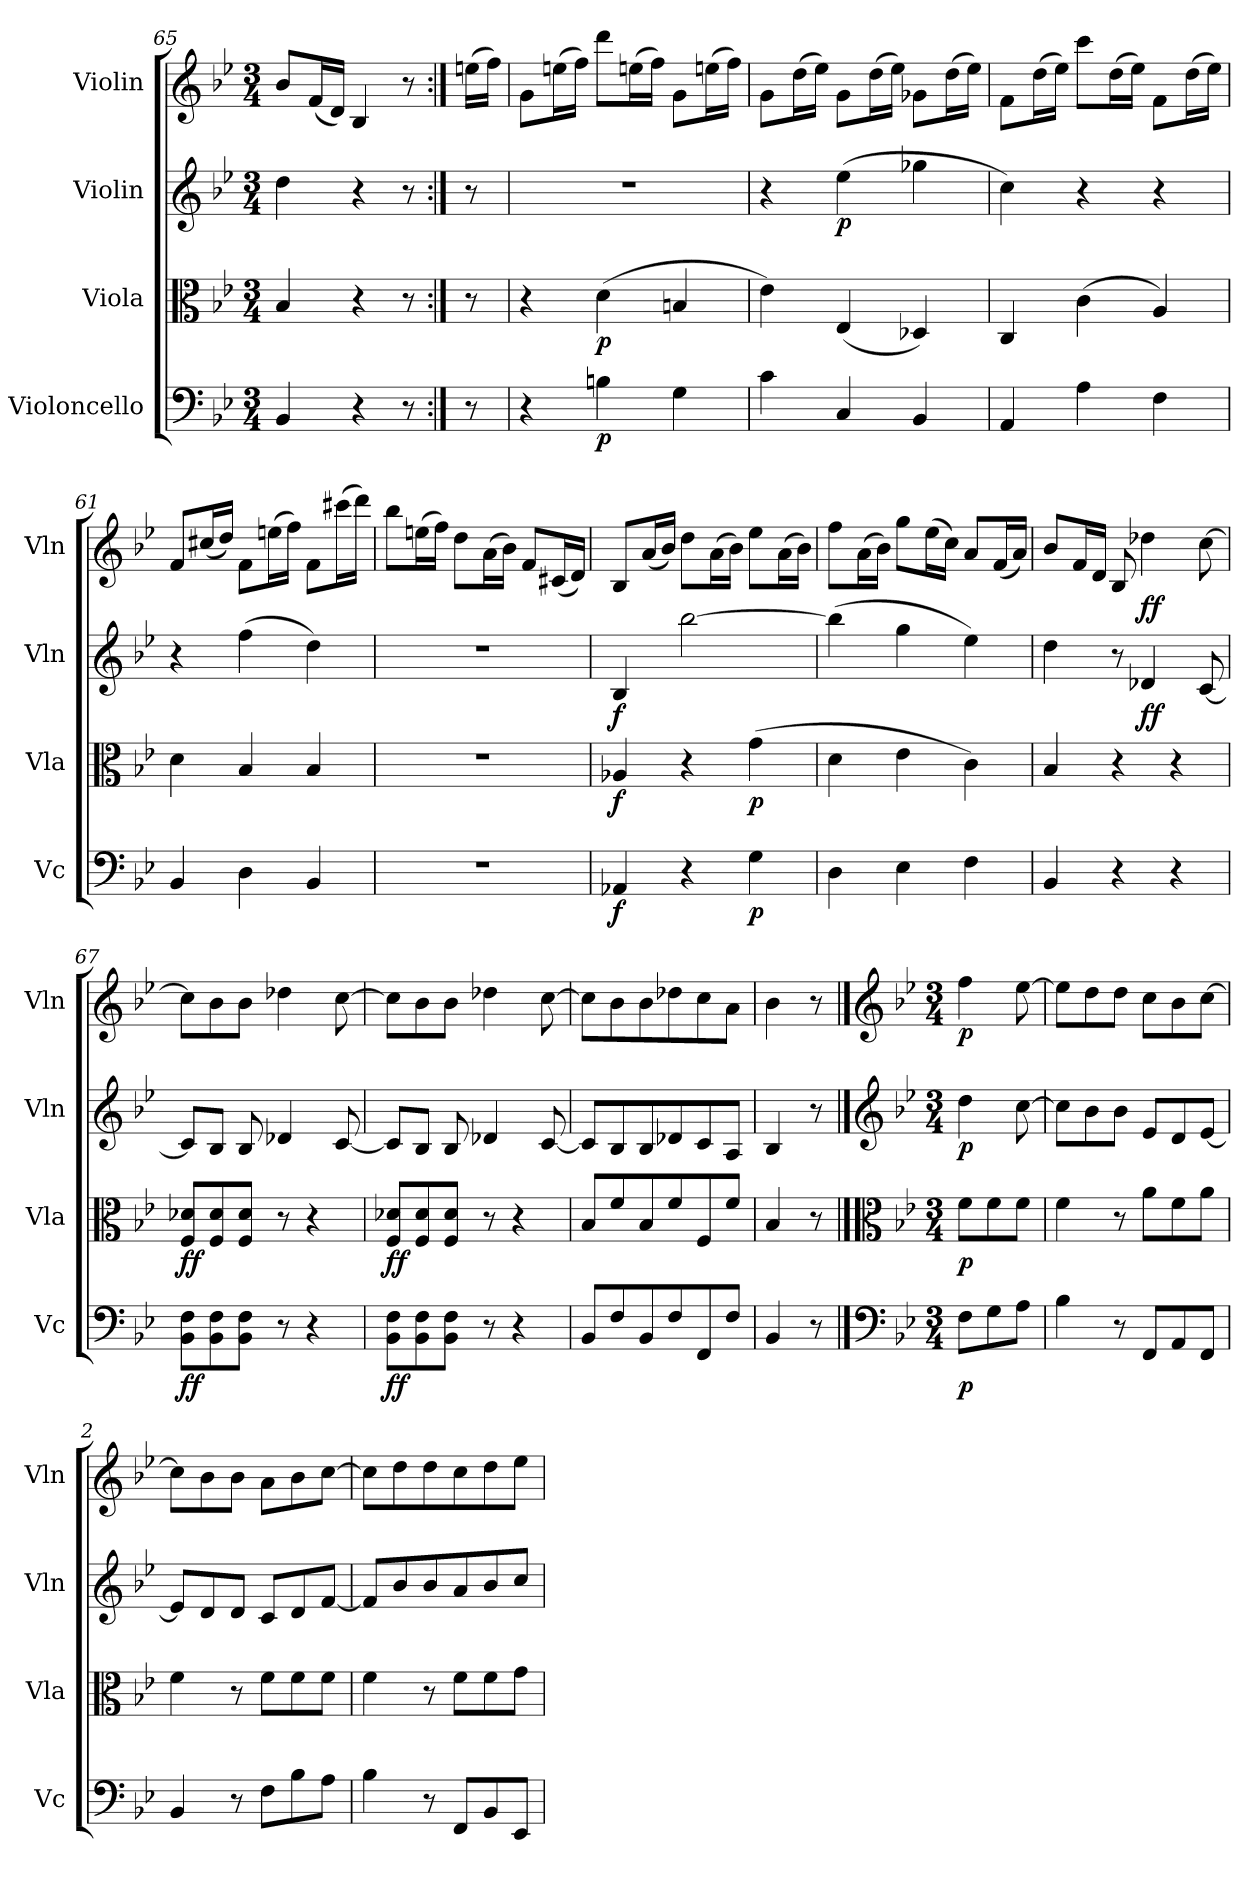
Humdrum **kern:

**kern	**dynam	**kern	**dynam	**kern	**dynam	**kern	**dynam
*part4	*part4	*part3	*part3	*part2	*part2	*part1	*part1
*staff4	*staff4	*staff3	*staff3	*staff2	*staff2	*staff1	*staff1
*I"Violoncello	*	*I"Viola	*	*I"Violin	*	*I"Violin	*
*I'Vc	*	*I'Vla	*	*I'Vln	*	*I'Vln	*
*clefF4	*	*clefC3	*	*clefG2	*	*clefG2	*
*k[b-e-]	*	*k[b-e-]	*	*k[b-e-]	*	*k[b-e-]	*
*B-:	*	*B-:	*	*B-:	*	*B-:	*
*M3/4	*	*M3/4	*	*M3/4	*	*M3/4	*
=65	=65	=65	=65	=65	=65	=65	=65
4BB-/	.	4B-/	.	4dd\	.	8b-/L	.
.	.	.	.	.	.	(16f/L	.
.	.	.	.	.	.	16d/JJ)	.
4r	.	4r	.	4r	.	4B-/	.
8r	.	8r	.	8r	.	8r	.
=66:|!	=66:|!	=66:|!	=66:|!	=66:|!	=66:|!	=66:|!	=66:|!
8r	.	8r	.	8r	.	(16een\LL	.
.	.	.	.	.	.	16ff\JJ)	.
=58	=58	=58	=58	=58	=58	=58	=58
4r	.	4r	.	2.r	.	8g\L	.
.	.	.	.	.	.	(16een\L	.
.	.	.	.	.	.	16ff\JJ)	.
4Bn\	p	(4d\	p	.	.	8ddd\L	.
.	.	.	.	.	.	(16een\L	.
.	.	.	.	.	.	16ff\JJ)	.
4G\	.	4Bn/	.	.	.	8g\L	.
.	.	.	.	.	.	(16een\L	.
.	.	.	.	.	.	16ff\JJ)	.
=59	=59	=59	=59	=59	=59	=59	=59
4c\	.	4e-\)	.	4r	.	8g\L	.
.	.	.	.	.	.	(16dd\L	.
.	.	.	.	.	.	16ee-\JJ)	.
4C/	.	(4E-/	.	(4ee-\	p	8g\L	.
.	.	.	.	.	.	(16dd\L	.
.	.	.	.	.	.	16ee-\JJ)	.
4BB-/	.	4D-X/)	.	4gg-X\	.	8g-X\L	.
.	.	.	.	.	.	(16dd\L	.
.	.	.	.	.	.	16ee-\JJ)	.
=60	=60	=60	=60	=60	=60	=60	=60
4AA/	.	4C/	.	4cc\)	.	8f\L	.
.	.	.	.	.	.	(16dd\L	.
.	.	.	.	.	.	16ee-\JJ)	.
4A\	.	(4c\	.	4r	.	8ccc\L	.
.	.	.	.	.	.	(16dd\L	.
.	.	.	.	.	.	16ee-\JJ)	.
4F\	.	4A/)	.	4r	.	8f\L	.
.	.	.	.	.	.	(16dd\L	.
.	.	.	.	.	.	16ee-\JJ)	.
=61	=61	=61	=61	=61	=61	=61	=61
4BB-/	.	4d\	.	4r	.	8f/L	.
.	.	.	.	.	.	(16cc#X/L	.
.	.	.	.	.	.	16dd/JJ)	.
4D\	.	4B-/	.	(4ff\	.	8f\L	.
.	.	.	.	.	.	(16een\L	.
.	.	.	.	.	.	16ff\JJ)	.
4BB-/	.	4B-/	.	4dd\)	.	8f\L	.
.	.	.	.	.	.	(16ccc#X\L	.
.	.	.	.	.	.	16ddd\JJ)	.
=62	=62	=62	=62	=62	=62	=62	=62
2.r	.	2.r	.	2.r	.	8bb-\L	.
.	.	.	.	.	.	(16een\L	.
.	.	.	.	.	.	16ff\JJ)	.
.	.	.	.	.	.	8dd\L	.
.	.	.	.	.	.	(16a\L	.
.	.	.	.	.	.	16b-\JJ)	.
.	.	.	.	.	.	8f/L	.
.	.	.	.	.	.	(16c#X/L	.
.	.	.	.	.	.	16d/JJ)	.
=63	=63	=63	=63	=63	=63	=63	=63
4AA-X/	f	4A-X/	f	4B-/	f	8B-/L	.
.	.	.	.	.	.	(16a/L	.
.	.	.	.	.	.	16b-/JJ)	.
4r	.	4r	.	[2bb-\	.	8dd\L	.
.	.	.	.	.	.	(16a\L	.
.	.	.	.	.	.	16b-\JJ)	.
4G\	p	(4g\	p	.	.	8ee-\L	.
.	.	.	.	.	.	(16a\L	.
.	.	.	.	.	.	16b-\JJ)	.
=64	=64	=64	=64	=64	=64	=64	=64
4D\	.	4d\	.	(4bb-\]	.	8ff\L	.
.	.	.	.	.	.	(16a\L	.
.	.	.	.	.	.	16b-\JJ)	.
4E-\	.	4e-\	.	4gg\	.	8gg\L	.
.	.	.	.	.	.	(16ee-\L	.
.	.	.	.	.	.	16cc\JJ)	.
4F\	.	4c\)	.	4ee-\)	.	8a/L	.
.	.	.	.	.	.	(16f/L	.
.	.	.	.	.	.	16a/JJ)	.
=65	=65	=65	=65	=65	=65	=65	=65
4BB-/	.	4B-/	.	4dd\	.	8b-/L	.
.	.	.	.	.	.	16f/L	.
.	.	.	.	.	.	16d/JJ	.
4r	.	4r	.	8r	.	8B-/	.
.	.	.	.	4d-X/	ff	4dd-X\	ff
4r	.	4r	.	.	.	.	.
.	.	.	.	[8c/	.	[8cc\	.
=67	=67	=67	=67	=67	=67	=67	=67
8BB-\ 8F\L	ff	8F/ 8d-X/L	ff	8c/L]	.	8cc\L]	.
8BB-\ 8F\	.	8F/ 8d-/	.	8B-/J	.	8b-\	.
8BB-\ 8F\J	.	8F/ 8d-/J	.	8B-/	.	8b-\J	.
8r	.	8r	.	4d-X/	.	4dd-X\	.
4r	.	4r	.	.	.	.	.
.	.	.	.	[8c/	.	[8cc\	.
=68	=68	=68	=68	=68	=68	=68	=68
8BB-\ 8F\L	ff	8F/ 8d-X/L	ff	8c/L]	.	8cc\L]	.
8BB-\ 8F\	.	8F/ 8d-/	.	8B-/J	.	8b-\	.
8BB-\ 8F\J	.	8F/ 8d-/J	.	8B-/	.	8b-\J	.
8r	.	8r	.	4d-X/	.	4dd-X\	.
4r	.	4r	.	.	.	.	.
.	.	.	.	[8c/	.	[8cc\	.
=69	=69	=69	=69	=69	=69	=69	=69
8BB-/L	.	8B-/L	.	8c/L]	.	8cc\L]	.
8F/	.	8f/	.	8B-/	.	8b-\	.
8BB-/	.	8B-/	.	8B-/	.	8b-\	.
8F/	.	8f/	.	8d-X/	.	8dd-X\	.
8FF/	.	8F/	.	8c/	.	8cc\	.
8F/J	.	8f/J	.	8A/J	.	8a\J	.
=70	=70	=70	=70	=70	=70	=70	=70
4BB-/	.	4B-/	.	4B-/	.	4b-\	.
8r	.	8r	.	8r	.	8r	.
==	==	==	==	==	==	==	==
*clefF4	*	*clefC3	*	*clefG2	*	*clefG2	*
*k[b-e-]	*	*k[b-e-]	*	*k[b-e-]	*	*k[b-e-]	*
*B-:	*	*B-:	*	*B-:	*	*B-:	*
*M3/4	*	*M3/4	*	*M3/4	*	*M3/4	*
*	*	*	*	*	*	*MM144	*
8F\L	p	8f\L	p	4dd\	p	4ff\	p
8G\	.	8f\	.	.	.	.	.
8A\J	.	8f\J	.	[8cc\	.	[8ee-\	.
=1	=1	=1	=1	=1	=1	=1	=1
4B-\	.	4f\	.	8cc\L]	.	8ee-\L]	.
.	.	.	.	8b-\	.	8dd\	.
8r	.	8r	.	8b-\J	.	8dd\J	.
8FF/L	.	8a\L	.	8e-/L	.	8cc\L	.
8AA/	.	8f\	.	8d/	.	8b-\	.
8FF/J	.	8a\J	.	[8e-/J	.	[8cc\J	.
=2	=2	=2	=2	=2	=2	=2	=2
4BB-/	.	4f\	.	8e-/L]	.	8cc\L]	.
.	.	.	.	8d/	.	8b-\	.
8r	.	8r	.	8d/J	.	8b-\J	.
8F\L	.	8f\L	.	8c/L	.	8a\L	.
8B-\	.	8f\	.	8d/	.	8b-\	.
8A\J	.	8f\J	.	[8f/J	.	[8cc\J	.
=3	=3	=3	=3	=3	=3	=3	=3
4B-\	.	4f\	.	8f/L]	.	8cc\L]	.
.	.	.	.	8b-/	.	8dd\	.
8r	.	8r	.	8b-/	.	8dd\	.
8FF/L	.	8f\L	.	8a/	.	8cc\	.
8BB-/	.	8f\	.	8b-/	.	8dd\	.
8EE-/J	.	8g\J	.	8cc/J	.	8ee-\J	.
=	=	=	=	=	=	=	=
*-	*-	*-	*-	*-	*-	*-	*-
